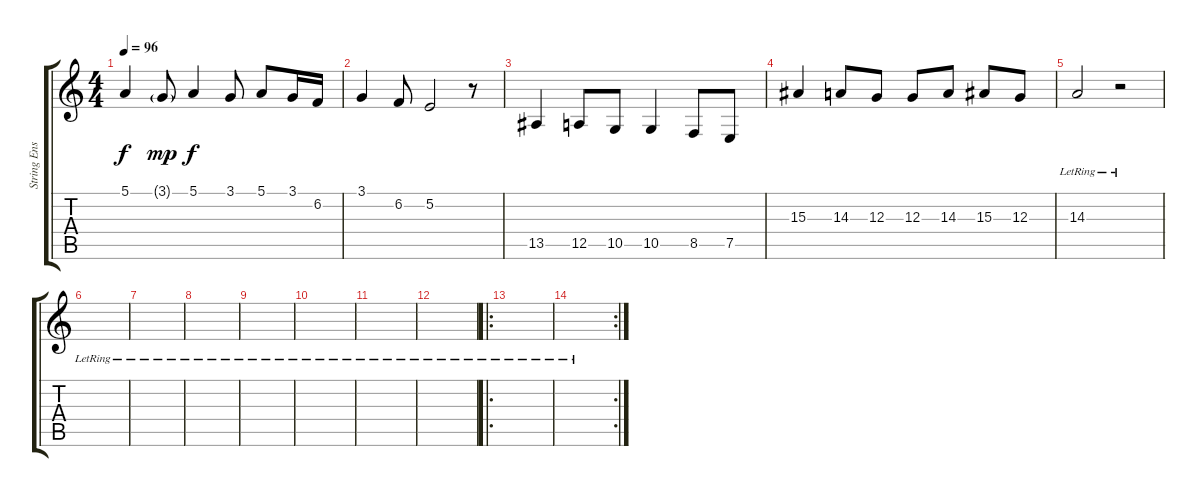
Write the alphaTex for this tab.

\track ("String Ensemble" "String Ens") {instrument stringensemble1}
\staff {score tabs}
\tuning (E4 B3 G3 D3 A2 E2) {hide}
\ts (4 4)
\tempo 96
\clef g2
\ks c
5.1.4{dy f} 3.1{g}.8{dy mp} 5.1.4{dy f} 3.1.8 5.1.8 3.1.16 6.2.16 |
3.1.4 6.2.8 5.2.2 r.8 |
13.5.4 12.5.8 10.5.8 10.5.4 8.5.8 7.5.8 |
15.3.4 14.3.8 12.3.8 12.3.8 14.3.8 15.3.8 12.3.8 |
14.3{lr}.2 r.2 |
|
|
|
|
|
|
|
\ro
|
\rc 2
